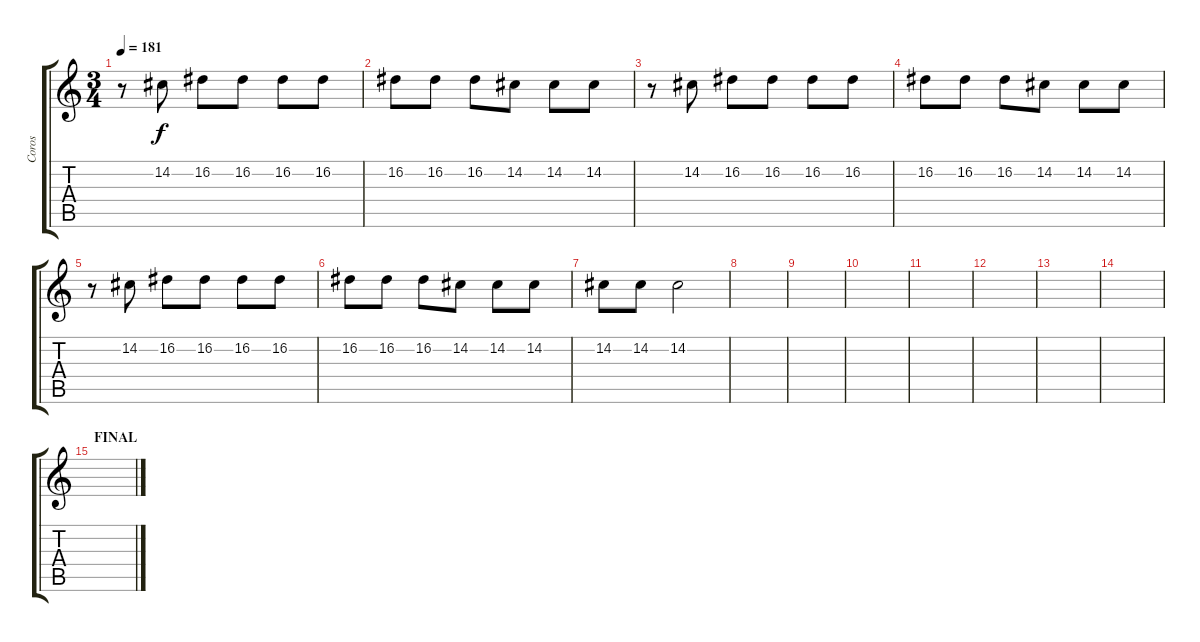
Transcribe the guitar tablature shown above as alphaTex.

\track ("Coros" "Coros") {instrument voiceoohs}
\staff {score tabs}
\tuning (E4 B3 G3 D3 A2 E2) {hide}
\ts (3 4)
\tempo 181
\clef g2
\ks c
r.8{dy f} 14.2.8 16.2.8 16.2.8 16.2.8 16.2.8 |
16.2.8 16.2.8 16.2.8 14.2.8 14.2.8 14.2.8 |
r.8 14.2.8 16.2.8 16.2.8 16.2.8 16.2.8 |
16.2.8 16.2.8 16.2.8 14.2.8 14.2.8 14.2.8 |
r.8 14.2.8 16.2.8 16.2.8 16.2.8 16.2.8 |
16.2.8 16.2.8 16.2.8 14.2.8 14.2.8 14.2.8 |
14.2.8 14.2.8 14.2.2 |
|
|
|
|
|
|
|
\section ("" "FINAL")
